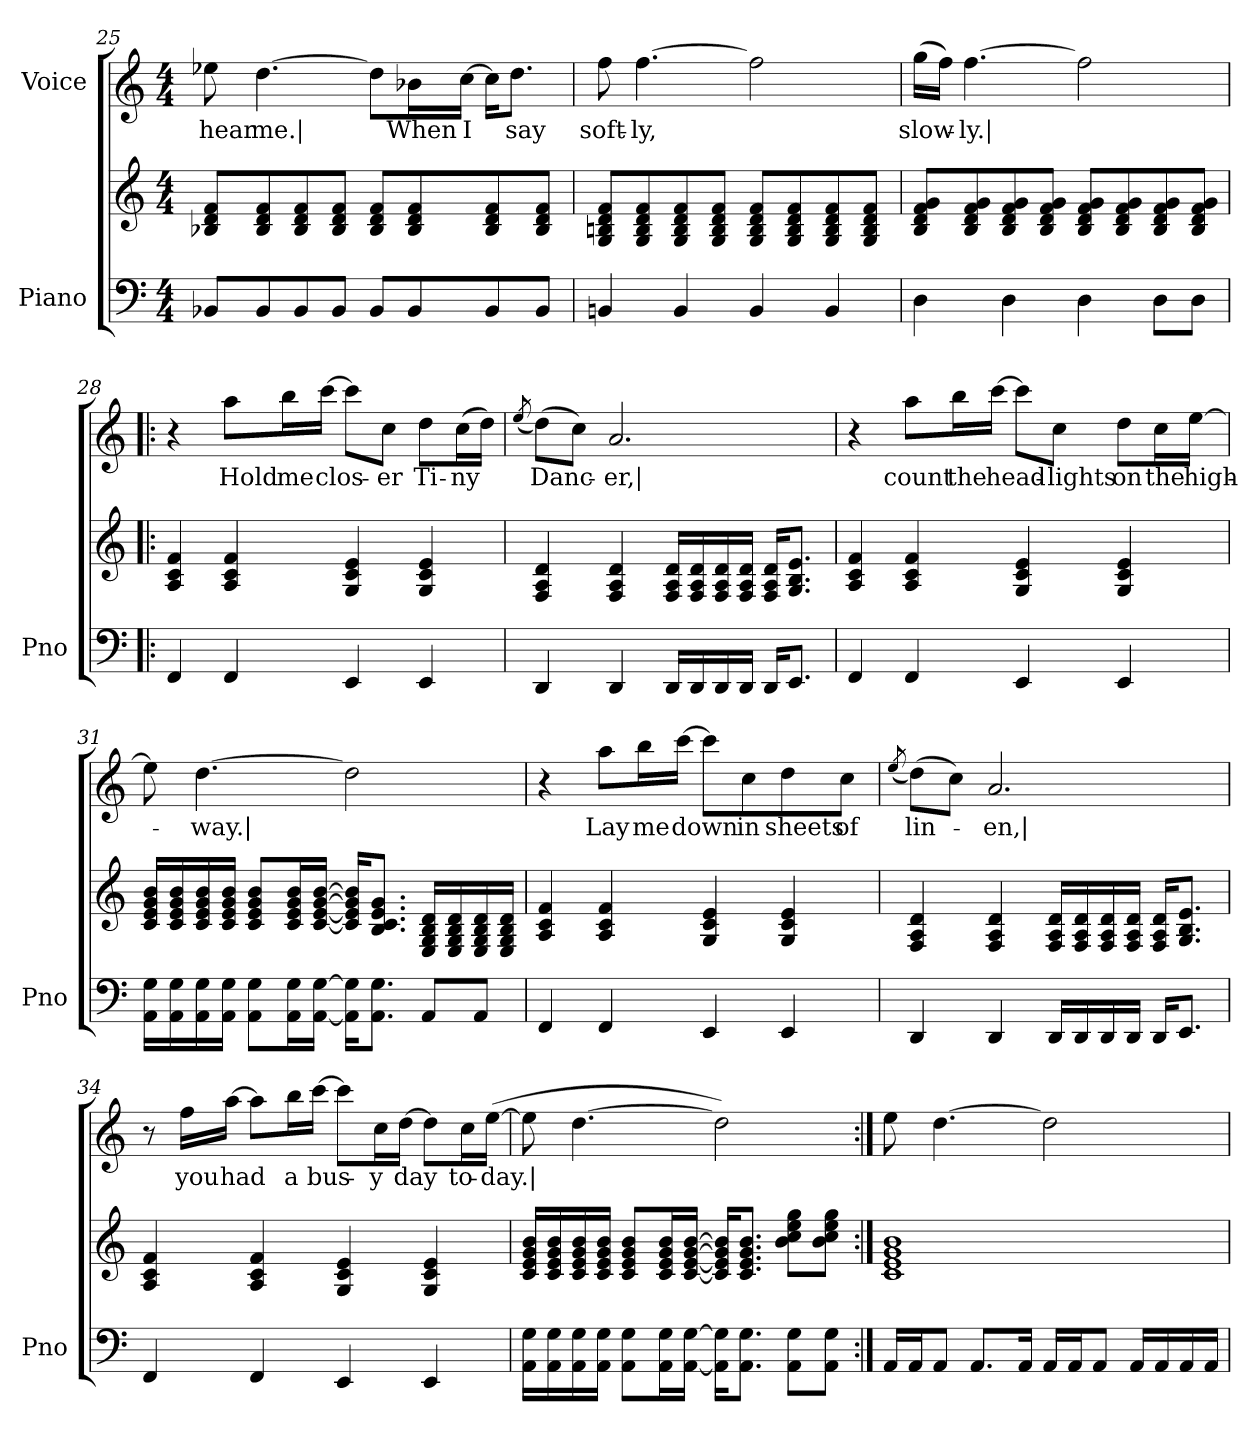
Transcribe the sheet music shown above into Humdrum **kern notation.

**kern	**kern	**kern	**text
*part2	*part2	*part1	*part1
*staff3	*staff2	*staff1	*staff1
*I"Piano	*	*I"Voice	*
*I'Pno	*	*	*
!!LO:PB:g=z
*clefF4	*clefG2	*clefG2	*
*k[]	*k[]	*k[]	*
*M4/4	*M4/4	*M4/4	*
=25	=25	=25	=25
!	!	!	!LO:LY:b
8BB-X/L	8B-X/ 8d/ 8f/L	8ee-X\	hear
!	!	!	!LO:LY:b
8BB-/	8B-/ 8d/ 8f/	[4.dd\	me.|
8BB-/	8B-/ 8d/ 8f/	.	.
8BB-/J	8B-/ 8d/ 8f/J	.	.
8BB-/L	8B-/ 8d/ 8f/L	8dd\L]	.
!	!	!	!LO:LY:b
8BB-/	8B-/ 8d/ 8f/	16b-X\L	When
!	!	!	!LO:LY:b
.	.	[16cc\JJ	I
8BB-/	8B-/ 8d/ 8f/	16cc\KL]	.
!	!	!	!LO:LY:b
.	.	8.dd\J	say
8BB-/J	8B-/ 8d/ 8f/J	.	.
=26	=26	=26	=26
!	!	!	!LO:LY:b
4BBn/	8G/ 8Bn/ 8d/ 8f/L	8ff\	soft-
!	!	!	!LO:LY:b
.	8G/ 8B/ 8d/ 8f/	[4.ff\	-ly,
4BB/	8G/ 8B/ 8d/ 8f/	.	.
.	8G/ 8B/ 8d/ 8f/J	.	.
4BB/	8G/ 8B/ 8d/ 8f/L	2ff\]	.
.	8G/ 8B/ 8d/ 8f/	.	.
4BB/	8G/ 8B/ 8d/ 8f/	.	.
.	8G/ 8B/ 8d/ 8f/J	.	.
=27	=27	=27	=27
!	!	!	!LO:LY:b
4D\	8B/ 8d/ 8f/ 8g/L	(>16gg\LL	slow-
.	.	16ff\JJ)	.
!	!	!	!LO:LY:b
.	8B/ 8d/ 8f/ 8g/	[4.ff\	-ly.|
4D\	8B/ 8d/ 8f/ 8g/	.	.
.	8B/ 8d/ 8f/ 8g/J	.	.
4D\	8B/ 8d/ 8f/ 8g/L	2ff\]	.
.	8B/ 8d/ 8f/ 8g/	.	.
8D\L	8B/ 8d/ 8f/ 8g/	.	.
8D\J	8B/ 8d/ 8f/ 8g/J	.	.
!!LO:LB:g=z
=28!|:	=28!|:	=28!|:	=28!|:
4FF/	4A/ 4c/ 4f/	4r	.
!	!	!	!LO:LY:b
4FF/	4A/ 4c/ 4f/	8aa\L	Hold
!	!	!	!LO:LY:b
.	.	16bb\L	me
!	!	!	!LO:LY:b
.	.	[16ccc\JJ	clos-
4EE/	4G/ 4c/ 4e/	8ccc\L]	.
!	!	!	!LO:LY:b
.	.	8cc\J	-er
!	!	!	!LO:LY:b
4EE/	4G/ 4c/ 4e/	8dd\L	Ti-
!	!	!	!LO:LY:b
.	.	(>16cc\L	-ny
.	.	16dd\JJ)	.
=29	=29	=29	=29
.	.	(<8qee/	.
!	!	!	!LO:LY:b
4DD/	4F/ 4A/ 4d/	(>8dd\L)	Danc-
.	.	8cc\J)	.
!	!	!	!LO:LY:b
4DD/	4F/ 4A/ 4d/	2.a/	-er,|
16DD/LL	16F/ 16A/ 16d/LL	.	.
16DD/	16F/ 16A/ 16d/	.	.
16DD/	16F/ 16A/ 16d/	.	.
16DD/JJ	16F/ 16A/ 16d/JJ	.	.
16DD/KL	16F/ 16A/ 16d/KL	.	.
8.EE/J	8.G/ 8.B/ 8.e/J	.	.
=30	=30	=30	=30
4FF/	4A/ 4c/ 4f/	4r	.
!	!	!	!LO:LY:b
4FF/	4A/ 4c/ 4f/	8aa\L	count
!	!	!	!LO:LY:b
.	.	16bb\L	the
!	!	!	!LO:LY:b
.	.	[16ccc\JJ	head-
4EE/	4G/ 4c/ 4e/	8ccc\L]	.
!	!	!	!LO:LY:b
.	.	8cc\J	-lights
!	!	!	!LO:LY:b
4EE/	4G/ 4c/ 4e/	8dd\L	on
!	!	!	!LO:LY:b
.	.	16cc\L	the
!	!	!	!LO:LY:b
.	.	[16ee\JJ	high-
!!LO:LB:g=z
=31	=31	=31	=31
16AA\ 16G\LL	16c/ 16e/ 16g/ 16b/LL	8ee\]	.
16AA\ 16G\	16c/ 16e/ 16g/ 16b/	.	.
!	!	!	!LO:LY:b
16AA\ 16G\	16c/ 16e/ 16g/ 16b/	[4.dd\	-way.|
16AA\ 16G\JJ	16c/ 16e/ 16g/ 16b/JJ	.	.
8AA\ 8G\L	8c/ 8e/ 8g/ 8b/L	.	.
16AA\ 16G\L	16c/ 16e/ 16g/ 16b/L	.	.
[16AA\ [16G\JJ	[16c/ [16e/ [16g/ [16b/JJ	.	.
16AA\] 16G\]KL	16c/] 16e/] 16g/] 16b/]KL	2dd\]	.
8.AA\ 8.G\J	8.B/ 8.c/ 8.e/ 8.g/J	.	.
8AA/L	16E/ 16G/ 16B/ 16d/LL	.	.
.	16E/ 16G/ 16B/ 16d/	.	.
8AA/J	16E/ 16G/ 16B/ 16d/	.	.
.	16E/ 16G/ 16B/ 16d/JJ	.	.
=32	=32	=32	=32
4FF/	4A/ 4c/ 4f/	4r	.
!	!	!	!LO:LY:b
4FF/	4A/ 4c/ 4f/	8aa\L	Lay
!	!	!	!LO:LY:b
.	.	16bb\L	me
!	!	!	!LO:LY:b
.	.	[16ccc\JJ	down
4EE/	4G/ 4c/ 4e/	8ccc\L]	.
!	!	!	!LO:LY:b
.	.	8cc\	in
!	!	!	!LO:LY:b
4EE/	4G/ 4c/ 4e/	8dd\	sheets
!	!	!	!LO:LY:b
.	.	8cc\J	of
=33	=33	=33	=33
.	.	(<8qee/	.
!	!	!	!LO:LY:b
4DD/	4F/ 4A/ 4d/	(>8dd\L)	lin-
.	.	8cc\J)	.
!	!	!	!LO:LY:b
4DD/	4F/ 4A/ 4d/	2.a/	-en,|
16DD/LL	16F/ 16A/ 16d/LL	.	.
16DD/	16F/ 16A/ 16d/	.	.
16DD/	16F/ 16A/ 16d/	.	.
16DD/JJ	16F/ 16A/ 16d/JJ	.	.
16DD/KL	16F/ 16A/ 16d/KL	.	.
8.EE/J	8.G/ 8.B/ 8.e/J	.	.
!!LO:LB:g=z
=34	=34	=34	=34
4FF/	4A/ 4c/ 4f/	8r	.
!	!	!	!LO:LY:b
.	.	16ff\LL	you
!	!	!	!LO:LY:b
.	.	[16aa\JJ	had
4FF/	4A/ 4c/ 4f/	8aa\L]	.
!	!	!	!LO:LY:b
.	.	16bb\L	a
!	!	!	!LO:LY:b
.	.	[16ccc\JJ	bus-
4EE/	4G/ 4c/ 4e/	8ccc\L]	.
!	!	!	!LO:LY:b
.	.	16cc\L	-y
!	!	!	!LO:LY:b
.	.	[16dd\JJ	day
4EE/	4G/ 4c/ 4e/	8dd\L]	.
!	!	!	!LO:LY:b
.	.	16cc\L	to-
!	!	!	!LO:LY:b
.	.	(>[16ee\JJ	-day.|
=35	=35	=35	=35
16AA\ 16G\LL	16c/ 16e/ 16g/ 16b/LL	8ee\]	.
16AA\ 16G\	16c/ 16e/ 16g/ 16b/	.	.
16AA\ 16G\	16c/ 16e/ 16g/ 16b/	[4.dd\	.
16AA\ 16G\JJ	16c/ 16e/ 16g/ 16b/JJ	.	.
8AA\ 8G\L	8c/ 8e/ 8g/ 8b/L	.	.
16AA\ 16G\L	16c/ 16e/ 16g/ 16b/L	.	.
[16AA\ [16G\JJ	[16c/ [16e/ [16g/ [16b/JJ	.	.
16AA\] 16G\]KL	16c/] 16e/] 16g/] 16b/]KL	2dd\])	.
8.AA\ 8.G\J	8.c/ 8.e/ 8.g/ 8.b/J	.	.
8AA\ 8G\L	8b\ 8cc\ 8ee\ 8gg\L	.	.
8AA\ 8G\J	8b\ 8cc\ 8ee\ 8gg\J	.	.
=36:|!	=36:|!	=36:|!	=36:|!
16AA/LL	1c 1e 1g 1b	8ee\	.
16AA/J	.	.	.
8AA/J	.	[4.dd\	.
8.AA/L	.	.	.
16AA/Jk	.	.	.
16AA/LL	.	2dd\]	.
16AA/J	.	.	.
8AA/J	.	.	.
16AA/LL	.	.	.
16AA/	.	.	.
16AA/	.	.	.
16AA/JJ	.	.	.
=	=	=	=
*-	*-	*-	*-
